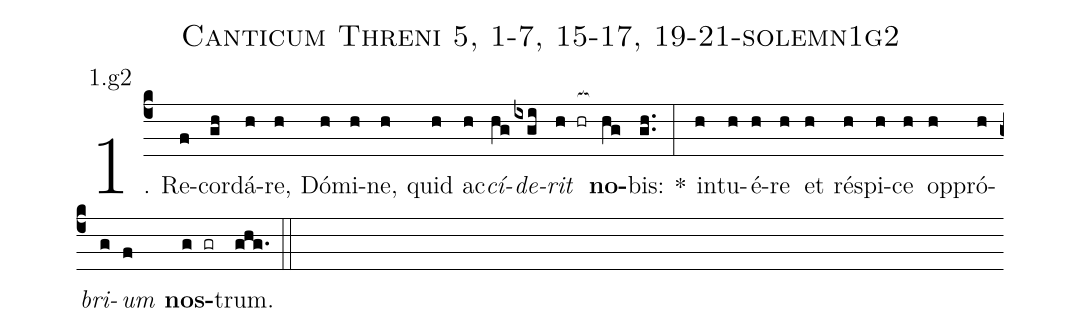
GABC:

name: Canticum Threni 5, 1-7, 15-17, 19-21-solemn1g2;
annotation: 1.g2;
%%
(c4)1. Re(f)cor(gh)dá(h)re,(h) Dó(h)mi(h)ne,(h) quid(h) ac(h)<i>cí</i>(hg)<i>de</i>(ixgi)<i>rit</i>(h hr[ocb:1{]) <b>no</b>(hg[ocb:0}])bis:(gh..) *(:) in(h)tu(h)é(h)re(h) et(h) ré(h)spi(h)ce(h) op(h)pró(h)<i>bri</i>(g)<i>um</i>(f) <b>nos</b>(g gr)trum.(ghg.) (::)
